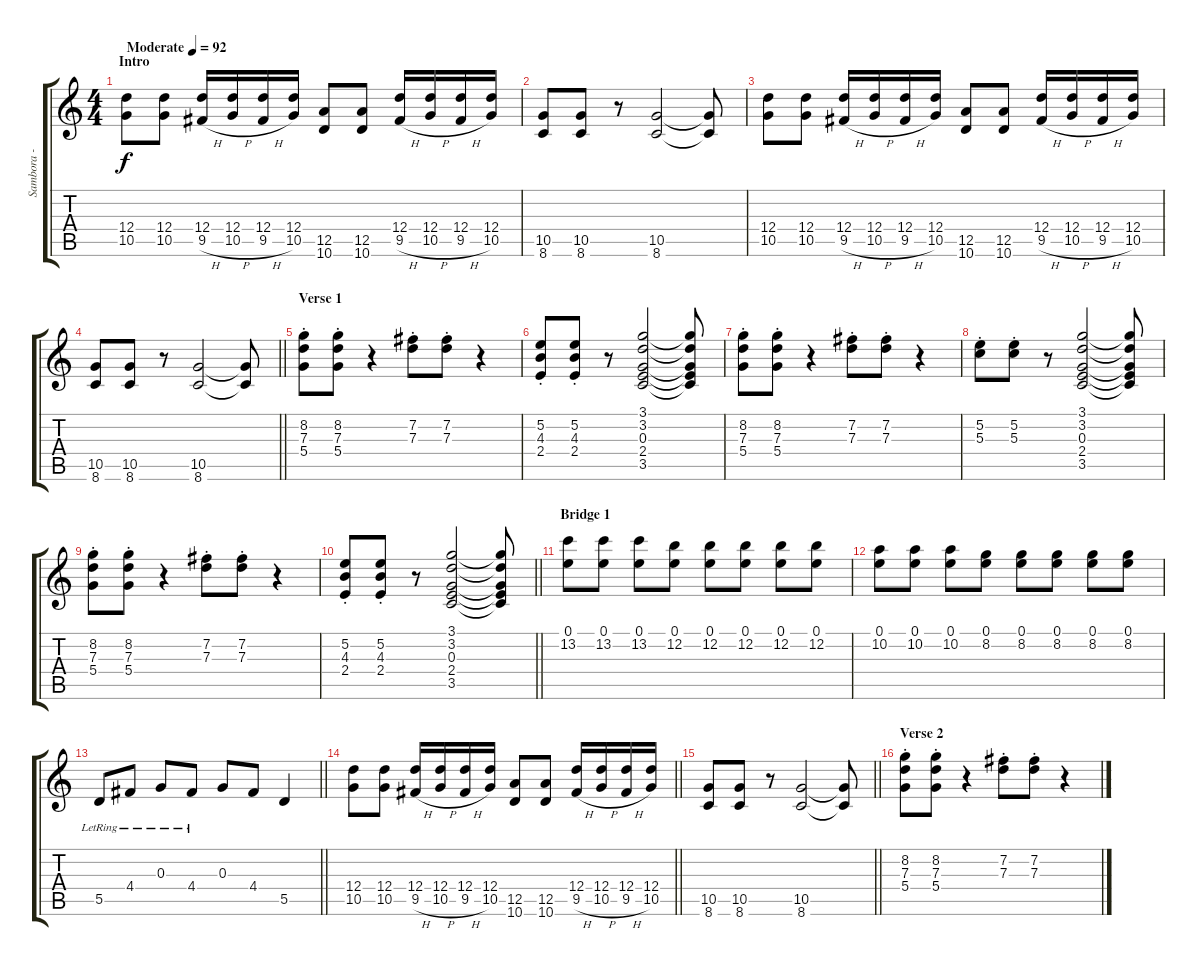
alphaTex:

\track ("Sambora - Guitar" "Sambora - ") {instrument distortionguitar}
\staff {score tabs}
\tuning (E4 B3 G3 D3 A2 E2) {hide}
\ts (4 4)
\section ("" "Intro")
\tempo (92 "Moderate")
\clef g2
\ks c
(12.4 10.5).8{dy f instrument distortionguitar} (12.4 10.5).8 (12.4 9.5{h}).16 (12.4 10.5{h}).16 (12.4 9.5{h}).16 (12.4 10.5).16 (12.5 10.6).8 (12.5 10.6).8 (12.4 9.5{h}).16 (12.4 10.5{h}).16 (12.4 9.5{h}).16 (12.4 10.5).16 |
(10.5 8.6).8 (10.5 8.6).8 r.8 (10.5 8.6).2 (10.5{t} 8.6{t}).8 |
(12.4 10.5).8 (12.4 10.5).8 (12.4 9.5{h}).16 (12.4 10.5{h}).16 (12.4 9.5{h}).16 (12.4 10.5).16 (12.5 10.6).8 (12.5 10.6).8 (12.4 9.5{h}).16 (12.4 10.5{h}).16 (12.4 9.5{h}).16 (12.4 10.5).16 |
\barLineRight lightlight
(10.5 8.6).8 (10.5 8.6).8 r.8 (10.5 8.6).2 (10.5{t} 8.6{t}).8 |
\section ("" "Verse 1")
(8.2{st} 7.3{st} 5.4{st}).8 (8.2{st} 7.3{st} 5.4{st}).8 r.4 (7.2{st} 7.3{st}).8 (7.2{st} 7.3{st}).8 r.4 |
(5.2{st} 4.3{st} 2.4{st}).8 (5.2{st} 4.3{st} 2.4{st}).8 r.8 (3.1 3.2 0.3 2.4 3.5).2 (3.1{t} 3.2{t} 0.3{t} 2.4{t} 3.5{t}).8 |
(8.2{st} 7.3{st} 5.4{st}).8 (8.2{st} 7.3{st} 5.4{st}).8 r.4 (7.2{st} 7.3{st}).8 (7.2{st} 7.3{st}).8 r.4 |
(5.2{st} 5.3{st}).8 (5.2{st} 5.3{st}).8 r.8 (3.1 3.2 0.3 2.4 3.5).2 (3.1{t} 3.2{t} 0.3{t} 2.4{t} 3.5{t}).8 |
(8.2{st} 7.3{st} 5.4{st}).8 (8.2{st} 7.3{st} 5.4{st}).8 r.4 (7.2{st} 7.3{st}).8 (7.2{st} 7.3{st}).8 r.4 |
\barLineRight lightlight
(5.2{st} 4.3{st} 2.4{st}).8 (5.2{st} 4.3{st} 2.4{st}).8 r.8 (3.1 3.2 0.3 2.4 3.5).2 (3.1{t} 3.2{t} 0.3{t} 2.4{t} 3.5{t}).8 |
\section ("" "Bridge 1")
(0.1 13.2).8 (0.1 13.2).8 (0.1 13.2).8 (0.1 12.2).8 (0.1 12.2).8 (0.1 12.2).8 (0.1 12.2).8 (0.1 12.2).8 |
(0.1 10.2).8 (0.1 10.2).8 (0.1 10.2).8 (0.1 8.2).8 (0.1 8.2).8 (0.1 8.2).8 (0.1 8.2).8 (0.1 8.2).8 |
\barLineRight lightlight
5.5{lr}.8 4.4{lr}.8 0.3{lr}.8 4.4{lr}.8 0.3.8 4.4.8 5.5.4 |
\section ("" "")
\barLineRight lightlight
(12.4 10.5).8 (12.4 10.5).8 (12.4 9.5{h}).16 (12.4 10.5{h}).16 (12.4 9.5{h}).16 (12.4 10.5).16 (12.5 10.6).8 (12.5 10.6).8 (12.4 9.5{h}).16 (12.4 10.5{h}).16 (12.4 9.5{h}).16 (12.4 10.5).16 |
\section ("" "")
\barLineRight lightlight
(10.5 8.6).8 (10.5 8.6).8 r.8 (10.5 8.6).2 (10.5{t} 8.6{t}).8 |
\section ("" "Verse 2")
(8.2{st} 7.3{st} 5.4{st}).8 (8.2{st} 7.3{st} 5.4{st}).8 r.4 (7.2{st} 7.3{st}).8 (7.2{st} 7.3{st}).8 r.4
